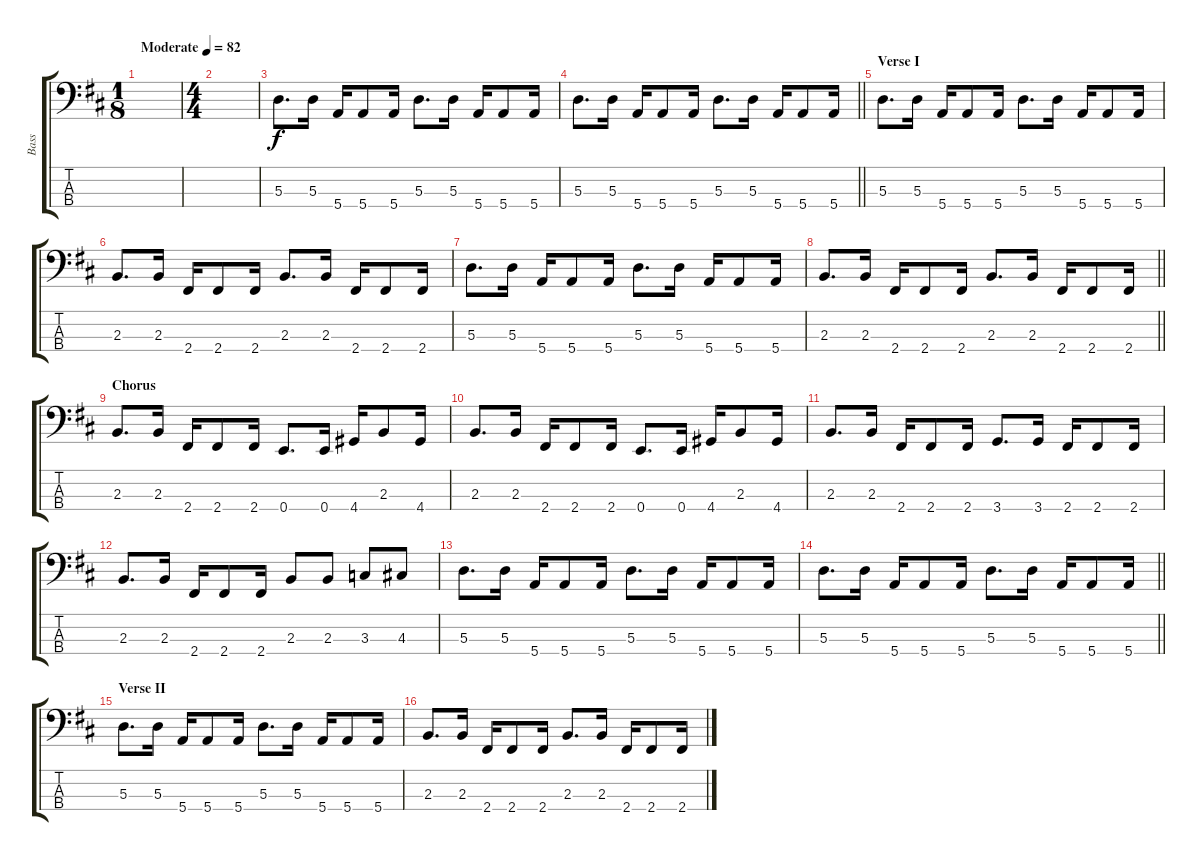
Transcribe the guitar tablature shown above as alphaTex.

\track ("Bass" "Bass") {instrument electricbassfinger}
\staff {score tabs}
\tuning (G2 D2 A1 E1) {hide}
\ts (1 8)
\tempo (82 "Moderate")
\clef f4
\ks d
|
\ts (4 4)
|
5.3.8{d} 5.3.16 5.4.16 5.4.8 5.4.16 5.3.8{d} 5.3.16 5.4.16 5.4.8 5.4.16 |
\barLineRight lightlight
5.3.8{d} 5.3.16 5.4.16 5.4.8 5.4.16 5.3.8{d} 5.3.16 5.4.16 5.4.8 5.4.16 |
\section ("" "Verse I")
5.3.8{d} 5.3.16 5.4.16 5.4.8 5.4.16 5.3.8{d} 5.3.16 5.4.16 5.4.8 5.4.16 |
2.3.8{d} 2.3.16 2.4.16 2.4.8 2.4.16 2.3.8{d} 2.3.16 2.4.16 2.4.8 2.4.16 |
5.3.8{d} 5.3.16 5.4.16 5.4.8 5.4.16 5.3.8{d} 5.3.16 5.4.16 5.4.8 5.4.16 |
\barLineRight lightlight
2.3.8{d} 2.3.16 2.4.16 2.4.8 2.4.16 2.3.8{d} 2.3.16 2.4.16 2.4.8 2.4.16 |
\section ("" "Chorus")
2.3.8{d} 2.3.16 2.4.16 2.4.8 2.4.16 0.4.8{d} 0.4.16 4.4.16 2.3.8 4.4.16 |
2.3.8{d} 2.3.16 2.4.16 2.4.8 2.4.16 0.4.8{d} 0.4.16 4.4.16 2.3.8 4.4.16 |
2.3.8{d} 2.3.16 2.4.16 2.4.8 2.4.16 3.4.8{d} 3.4.16 2.4.16 2.4.8 2.4.16 |
2.3.8{d} 2.3.16 2.4.16 2.4.8 2.4.16 2.3.8 2.3.8 3.3.8 4.3.8 |
5.3.8{d} 5.3.16 5.4.16 5.4.8 5.4.16 5.3.8{d} 5.3.16 5.4.16 5.4.8 5.4.16 |
\barLineRight lightlight
5.3.8{d} 5.3.16 5.4.16 5.4.8 5.4.16 5.3.8{d} 5.3.16 5.4.16 5.4.8 5.4.16 |
\section ("" "Verse II")
5.3.8{d} 5.3.16 5.4.16 5.4.8 5.4.16 5.3.8{d} 5.3.16 5.4.16 5.4.8 5.4.16 |
2.3.8{d} 2.3.16 2.4.16 2.4.8 2.4.16 2.3.8{d} 2.3.16 2.4.16 2.4.8 2.4.16
